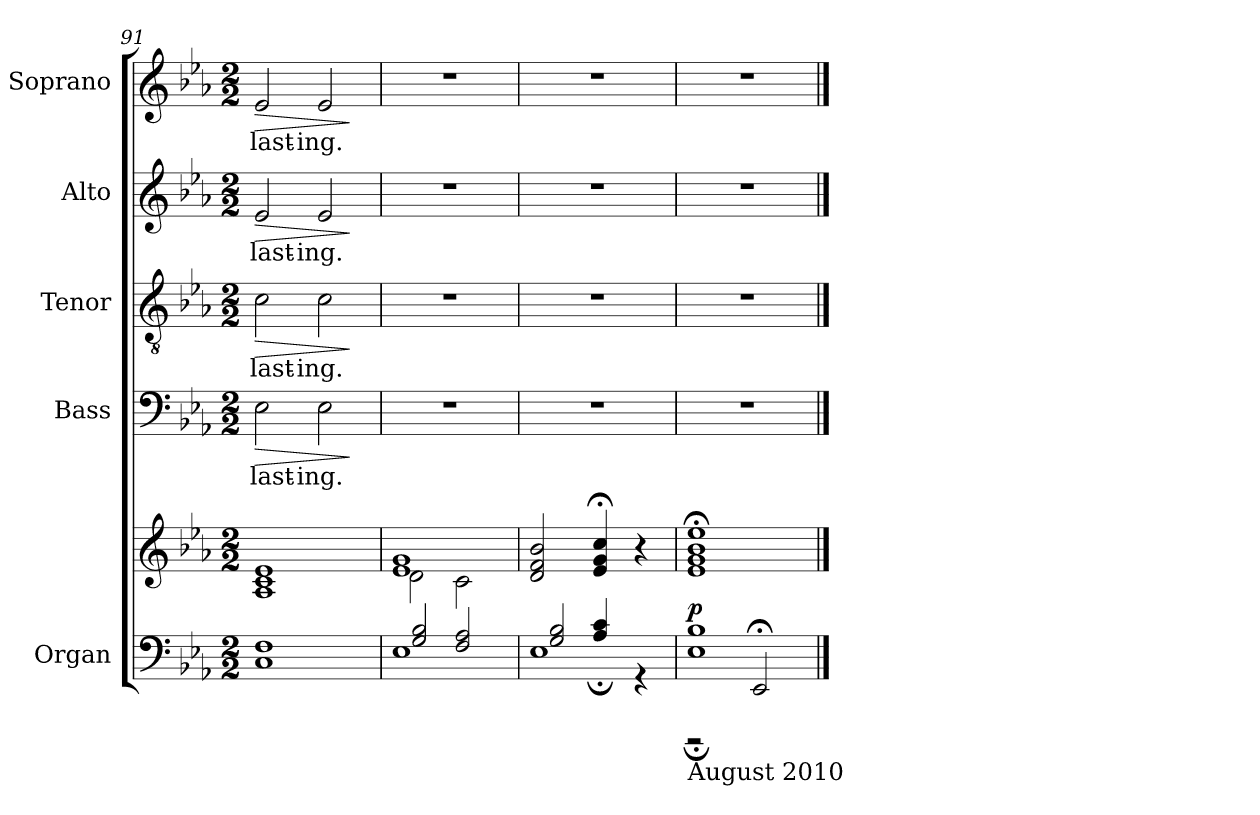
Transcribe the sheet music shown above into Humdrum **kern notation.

**kern	**kern	**dynam	**kern	**text	**dynam	**kern	**text	**dynam	**kern	**text	**dynam	**kern	**text	**dynam
*part5	*part5	*part5	*part4	*part4	*part4	*part3	*part3	*part3	*part2	*part2	*part2	*part1	*part1	*part1
*staff6	*staff5	*staff5/6	*staff4	*staff4	*staff4	*staff3	*staff3	*staff3	*staff2	*staff2	*staff2	*staff1	*staff1	*staff1
*I"Organ	*	*	*I"Bass	*	*	*I"Tenor	*	*	*I"Alto	*	*	*I"Soprano	*	*
*I'Org.	*	*	*I'B.	*	*	*I'T.	*	*	*I'A.	*	*	*I'S.	*	*
*clefF4	*clefG2	*	*clefF4	*	*	*clefGv2	*	*	*clefG2	*	*	*clefG2	*	*
*k[b-e-a-]	*k[b-e-a-]	*	*k[b-e-a-]	*	*	*k[b-e-a-]	*	*	*k[b-e-a-]	*	*	*k[b-e-a-]	*	*
*M2/2	*M2/2	*	*M2/2	*	*	*M2/2	*	*	*M2/2	*	*	*M2/2	*	*
=91	=91	=91	=91	=91	=91	=91	=91	=91	=91	=91	=91	=91	=91	=91
!	!	!	!	!LO:LY:b	!LO:HP:b	!	!LO:LY:b	!LO:HP:b	!	!LO:LY:b	!LO:HP:b	!	!LO:LY:b	!LO:HP:b
1C 1F	1A- 1c 1e-	.	2E-\	-last-	>	2c\	-last-	>	2e-/	-last-	>	2e-/	-last-	>
!	!	!	!	!LO:LY:b	!	!	!LO:LY:b	!	!	!LO:LY:b	!	!	!LO:LY:b	!
.	.	.	2E-\	-ing.	.	2c\	-ing.	.	2e-/	-ing.	.	2e-/	-ing.	.
.	.	.	.	.	]	.	.	]	.	.	]	.	.	]
=92	=92	=92	=92	=92	=92	=92	=92	=92	=92	=92	=92	=92	=92	=92
*^	*^	*	*	*	*	*	*	*	*	*	*	*	*	*
1E-	2G/ 2B-/	1e- 1g	2d\	.	1r	.	.	1r	.	.	1r	.	.	1r	.	.
.	2F/ 2A-/	.	2c\	.	.	.	.	.	.	.	.	.	.	.	.	.
*	*	*v	*v	*	*	*	*	*	*	*	*	*	*	*	*	*
=93	=93	=93	=93	=93	=93	=93	=93	=93	=93	=93	=93	=93	=93	=93	=93
1E-	2G/ 2B-/	2d/ 2f/ 2b-/	.	1r	.	.	1r	.	.	1r	.	.	1r	.	.
.	4A-/; 4c/;	4e-/;< 4g/;< 4cc/;<	.	.	.	.	.	.	.	.	.	.	.	.	.
.	4r	4r	.	.	.	.	.	.	.	.	.	.	.	.	.
=94	=94	=94	=94	=94	=94	=94	=94	=94	=94	=94	=94	=94	=94	=94	=94
!LO:TX:b:t=August 2010	!	!	!	!	!	!	!	!	!	!	!	!	!	!	!
!	!	!	!LO:DY:a=2	!	!	!	!	!	!	!	!	!	!	!	!
2rBBBB	1E-;< 1B-;<	1e-;< 1g;< 1b-;< 1ee-;<	p	1r	.	.	1r	.	.	1r	.	.	1r	.	.
2EE-;/	.	.	.	.	.	.	.	.	.	.	.	.	.	.	.
*v	*v	*	*	*	*	*	*	*	*	*	*	*	*	*	*
==	==	==	==	==	==	==	==	==	==	==	==	==	==	==
*-	*-	*-	*-	*-	*-	*-	*-	*-	*-	*-	*-	*-	*-	*-
